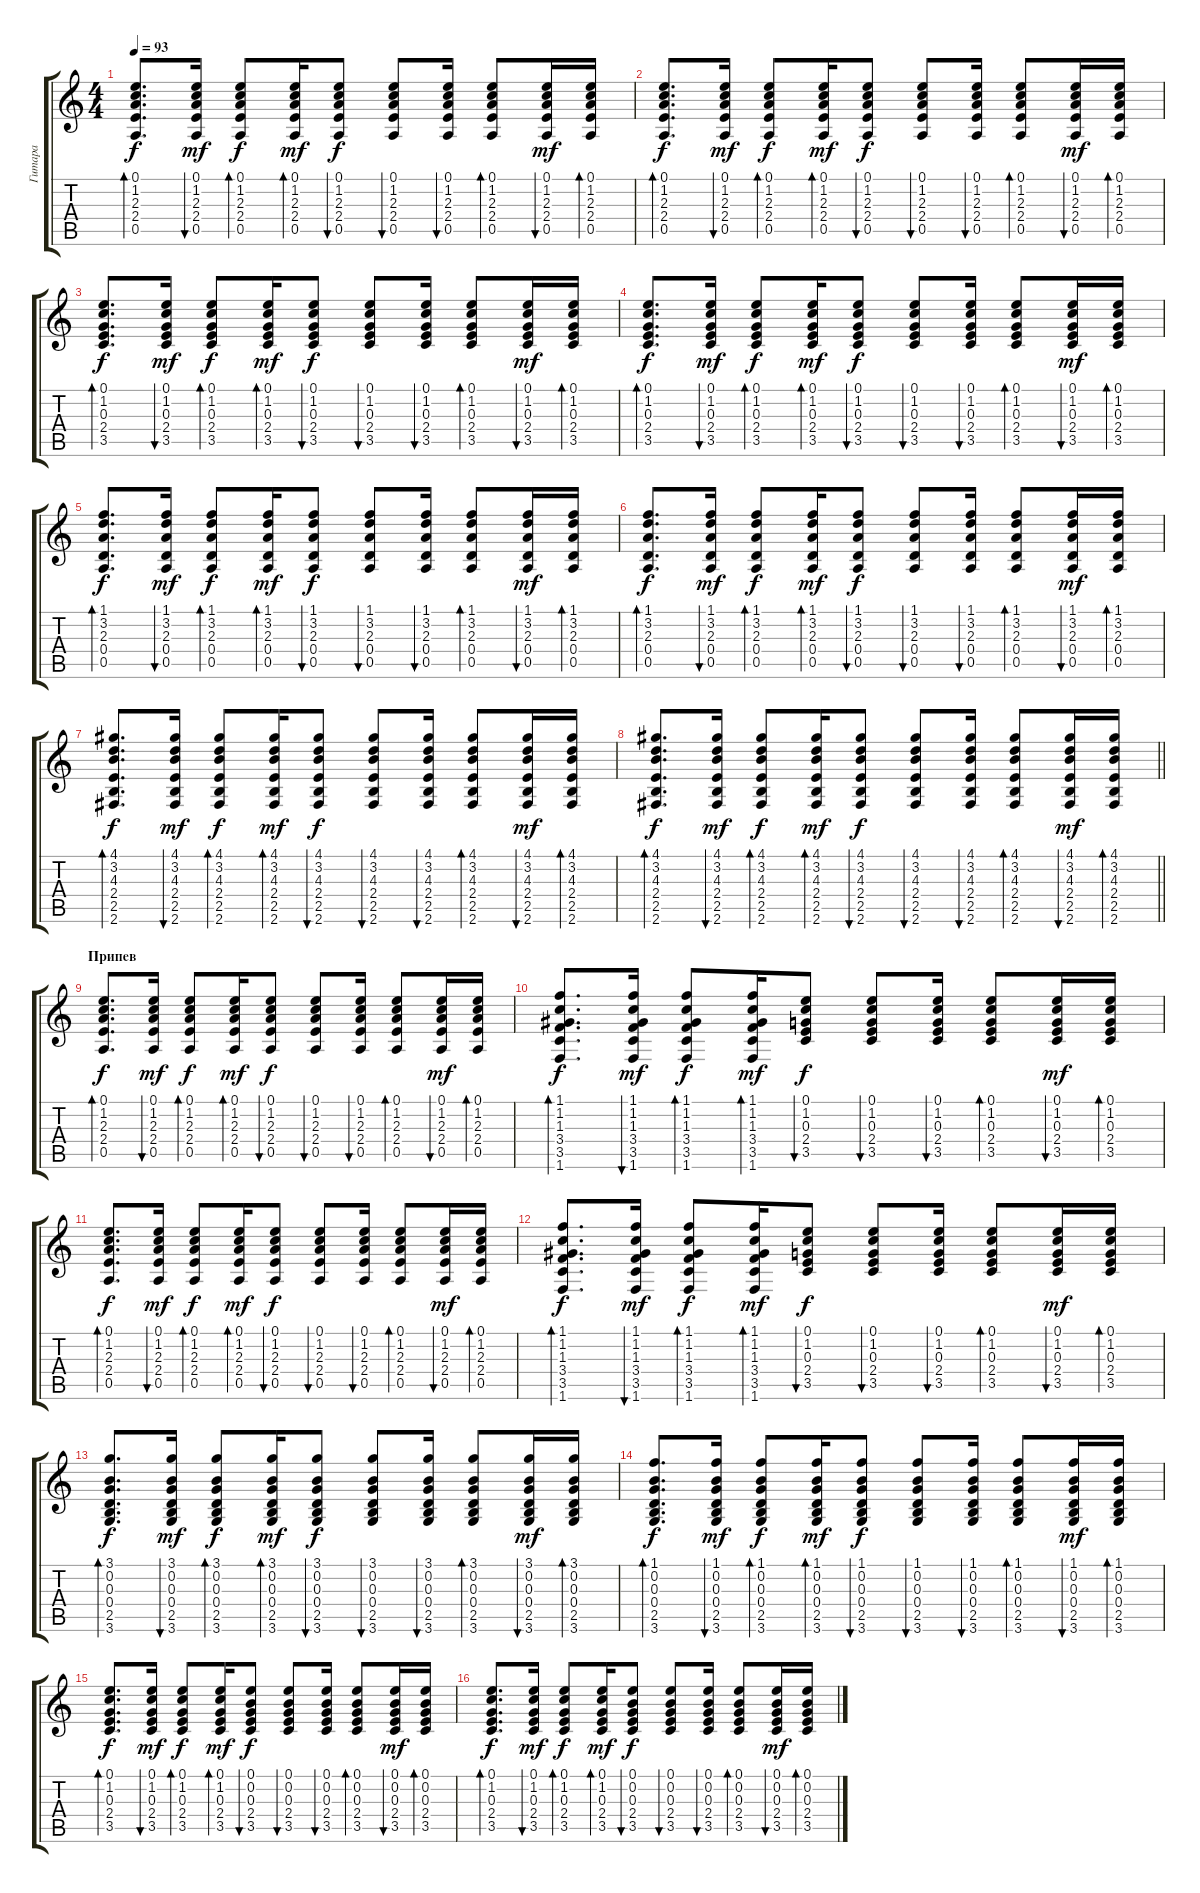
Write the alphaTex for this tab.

\track ("Гитара" "Гитара") {instrument acousticguitarsteel}
\staff {score tabs}
\tuning (E4 B3 G3 D3 A2 E2) {hide}
\ts (4 4)
\tempo 93
\clef g2
\ks c
(0.1 1.2 2.3 2.4 0.5).8{d bd 60 dy f} (0.1 1.2 2.3 2.4 0.5).16{bu 60 dy mf} (0.1 1.2 2.3 2.4 0.5).8{bd 60 dy f} (0.1 1.2 2.3 2.4 0.5).16{bd 60 dy mf} (0.1 1.2 2.3 2.4 0.5).8{bu 60 dy f} (0.1 1.2 2.3 2.4 0.5).8{bu 60} (0.1 1.2 2.3 2.4 0.5).16{bu 60} (0.1 1.2 2.3 2.4 0.5).8{bd 60} (0.1 1.2 2.3 2.4 0.5).16{bu 60 dy mf} (0.1 1.2 2.3 2.4 0.5).16{bd 60} |
(0.1 1.2 2.3 2.4 0.5).8{d bd 60 dy f} (0.1 1.2 2.3 2.4 0.5).16{bu 60 dy mf} (0.1 1.2 2.3 2.4 0.5).8{bd 60 dy f} (0.1 1.2 2.3 2.4 0.5).16{bd 60 dy mf} (0.1 1.2 2.3 2.4 0.5).8{bu 60 dy f} (0.1 1.2 2.3 2.4 0.5).8{bu 60} (0.1 1.2 2.3 2.4 0.5).16{bu 60} (0.1 1.2 2.3 2.4 0.5).8{bd 60} (0.1 1.2 2.3 2.4 0.5).16{bu 60 dy mf} (0.1 1.2 2.3 2.4 0.5).16{bd 60} |
(0.1 1.2 0.3 2.4 3.5).8{d bd 60 dy f} (0.1 1.2 0.3 2.4 3.5).16{bu 60 dy mf} (0.1 1.2 0.3 2.4 3.5).8{bd 60 dy f} (0.1 1.2 0.3 2.4 3.5).16{bd 60 dy mf} (0.1 1.2 0.3 2.4 3.5).8{bu 60 dy f} (0.1 1.2 0.3 2.4 3.5).8{bu 60} (0.1 1.2 0.3 2.4 3.5).16{bu 60} (0.1 1.2 0.3 2.4 3.5).8{bd 60} (0.1 1.2 0.3 2.4 3.5).16{bu 60 dy mf} (0.1 1.2 0.3 2.4 3.5).16{bd 60} |
(0.1 1.2 0.3 2.4 3.5).8{d bd 60 dy f} (0.1 1.2 0.3 2.4 3.5).16{bu 60 dy mf} (0.1 1.2 0.3 2.4 3.5).8{bd 60 dy f} (0.1 1.2 0.3 2.4 3.5).16{bd 60 dy mf} (0.1 1.2 0.3 2.4 3.5).8{bu 60 dy f} (0.1 1.2 0.3 2.4 3.5).8{bu 60} (0.1 1.2 0.3 2.4 3.5).16{bu 60} (0.1 1.2 0.3 2.4 3.5).8{bd 60} (0.1 1.2 0.3 2.4 3.5).16{bu 60 dy mf} (0.1 1.2 0.3 2.4 3.5).16{bd 60} |
(1.1 3.2 2.3 0.4 0.5).8{d bd 60 dy f} (1.1 3.2 2.3 0.4 0.5).16{bu 60 dy mf} (1.1 3.2 2.3 0.4 0.5).8{bd 60 dy f} (1.1 3.2 2.3 0.4 0.5).16{bd 60 dy mf} (1.1 3.2 2.3 0.4 0.5).8{bu 60 dy f} (1.1 3.2 2.3 0.4 0.5).8{bu 60} (1.1 3.2 2.3 0.4 0.5).16{bu 60} (1.1 3.2 2.3 0.4 0.5).8{bd 60} (1.1 3.2 2.3 0.4 0.5).16{bu 60 dy mf} (1.1 3.2 2.3 0.4 0.5).16{bd 60} |
(1.1 3.2 2.3 0.4 0.5).8{d bd 60 dy f} (1.1 3.2 2.3 0.4 0.5).16{bu 60 dy mf} (1.1 3.2 2.3 0.4 0.5).8{bd 60 dy f} (1.1 3.2 2.3 0.4 0.5).16{bd 60 dy mf} (1.1 3.2 2.3 0.4 0.5).8{bu 60 dy f} (1.1 3.2 2.3 0.4 0.5).8{bu 60} (1.1 3.2 2.3 0.4 0.5).16{bu 60} (1.1 3.2 2.3 0.4 0.5).8{bd 60} (1.1 3.2 2.3 0.4 0.5).16{bu 60 dy mf} (1.1 3.2 2.3 0.4 0.5).16{bd 60} |
(4.1 3.2 4.3 2.4 2.5 2.6).8{d bd 60 dy f} (4.1 3.2 4.3 2.4 2.5 2.6).16{bu 60 dy mf} (4.1 3.2 4.3 2.4 2.5 2.6).8{bd 60 dy f} (4.1 3.2 4.3 2.4 2.5 2.6).16{bd 60 dy mf} (4.1 3.2 4.3 2.4 2.5 2.6).8{bu 60 dy f} (4.1 3.2 4.3 2.4 2.5 2.6).8{bu 60} (4.1 3.2 4.3 2.4 2.5 2.6).16{bu 60} (4.1 3.2 4.3 2.4 2.5 2.6).8{bd 60} (4.1 3.2 4.3 2.4 2.5 2.6).16{bu 60 dy mf} (4.1 3.2 4.3 2.4 2.5 2.6).16{bd 60} |
\barLineRight lightlight
(4.1 3.2 4.3 2.4 2.5 2.6).8{d bd 60 dy f} (4.1 3.2 4.3 2.4 2.5 2.6).16{bu 60 dy mf} (4.1 3.2 4.3 2.4 2.5 2.6).8{bd 60 dy f} (4.1 3.2 4.3 2.4 2.5 2.6).16{bd 60 dy mf} (4.1 3.2 4.3 2.4 2.5 2.6).8{bu 60 dy f} (4.1 3.2 4.3 2.4 2.5 2.6).8{bu 60} (4.1 3.2 4.3 2.4 2.5 2.6).16{bu 60} (4.1 3.2 4.3 2.4 2.5 2.6).8{bd 60} (4.1 3.2 4.3 2.4 2.5 2.6).16{bu 60 dy mf} (4.1 3.2 4.3 2.4 2.5 2.6).16{bd 60} |
\section ("" "Припев")
(0.1 1.2 2.3 2.4 0.5).8{d bd 60 dy f} (0.1 1.2 2.3 2.4 0.5).16{bu 60 dy mf} (0.1 1.2 2.3 2.4 0.5).8{bd 60 dy f} (0.1 1.2 2.3 2.4 0.5).16{bd 60 dy mf} (0.1 1.2 2.3 2.4 0.5).8{bu 60 dy f} (0.1 1.2 2.3 2.4 0.5).8{bu 60} (0.1 1.2 2.3 2.4 0.5).16{bu 60} (0.1 1.2 2.3 2.4 0.5).8{bd 60} (0.1 1.2 2.3 2.4 0.5).16{bu 60 dy mf} (0.1 1.2 2.3 2.4 0.5).16{bd 60} |
(1.1 1.2 1.3 3.4 3.5 1.6).8{d bd 60 dy f} (1.1 1.2 1.3 3.4 3.5 1.6).16{bu 60 dy mf} (1.1 1.2 1.3 3.4 3.5 1.6).8{bd 60 dy f} (1.1 1.2 1.3 3.4 3.5 1.6).16{bd 60 dy mf} (0.1 1.2 0.3 2.4 3.5).8{bu 60 dy f} (0.1 1.2 0.3 2.4 3.5).8{bu 60} (0.1 1.2 0.3 2.4 3.5).16{bu 60} (0.1 1.2 0.3 2.4 3.5).8{bd 60} (0.1 1.2 0.3 2.4 3.5).16{bu 60 dy mf} (0.1 1.2 0.3 2.4 3.5).16{bd 60} |
(0.1 1.2 2.3 2.4 0.5).8{d bd 60 dy f} (0.1 1.2 2.3 2.4 0.5).16{bu 60 dy mf} (0.1 1.2 2.3 2.4 0.5).8{bd 60 dy f} (0.1 1.2 2.3 2.4 0.5).16{bd 60 dy mf} (0.1 1.2 2.3 2.4 0.5).8{bu 60 dy f} (0.1 1.2 2.3 2.4 0.5).8{bu 60} (0.1 1.2 2.3 2.4 0.5).16{bu 60} (0.1 1.2 2.3 2.4 0.5).8{bd 60} (0.1 1.2 2.3 2.4 0.5).16{bu 60 dy mf} (0.1 1.2 2.3 2.4 0.5).16{bd 60} |
(1.1 1.2 1.3 3.4 3.5 1.6).8{d bd 60 dy f} (1.1 1.2 1.3 3.4 3.5 1.6).16{bu 60 dy mf} (1.1 1.2 1.3 3.4 3.5 1.6).8{bd 60 dy f} (1.1 1.2 1.3 3.4 3.5 1.6).16{bd 60 dy mf} (0.1 1.2 0.3 2.4 3.5).8{bu 60 dy f} (0.1 1.2 0.3 2.4 3.5).8{bu 60} (0.1 1.2 0.3 2.4 3.5).16{bu 60} (0.1 1.2 0.3 2.4 3.5).8{bd 60} (0.1 1.2 0.3 2.4 3.5).16{bu 60 dy mf} (0.1 1.2 0.3 2.4 3.5).16{bd 60} |
(3.1 0.2 0.3 0.4 2.5 3.6).8{d bd 60 dy f} (3.1 0.2 0.3 0.4 2.5 3.6).16{bu 60 dy mf} (3.1 0.2 0.3 0.4 2.5 3.6).8{bd 60 dy f} (3.1 0.2 0.3 0.4 2.5 3.6).16{bd 60 dy mf} (3.1 0.2 0.3 0.4 2.5 3.6).8{bu 60 dy f} (3.1 0.2 0.3 0.4 2.5 3.6).8{bu 60} (3.1 0.2 0.3 0.4 2.5 3.6).16{bu 60} (3.1 0.2 0.3 0.4 2.5 3.6).8{bd 60} (3.1 0.2 0.3 0.4 2.5 3.6).16{bu 60 dy mf} (3.1 0.2 0.3 0.4 2.5 3.6).16{bd 60} |
(1.1 0.2 0.3 0.4 2.5 3.6).8{d bd 60 dy f} (1.1 0.2 0.3 0.4 2.5 3.6).16{bu 60 dy mf} (1.1 0.2 0.3 0.4 2.5 3.6).8{bd 60 dy f} (1.1 0.2 0.3 0.4 2.5 3.6).16{bd 60 dy mf} (1.1 0.2 0.3 0.4 2.5 3.6).8{bu 60 dy f} (1.1 0.2 0.3 0.4 2.5 3.6).8{bu 60} (1.1 0.2 0.3 0.4 2.5 3.6).16{bu 60} (1.1 0.2 0.3 0.4 2.5 3.6).8{bd 60} (1.1 0.2 0.3 0.4 2.5 3.6).16{bu 60 dy mf} (1.1 0.2 0.3 0.4 2.5 3.6).16{bd 60} |
(0.1 1.2 0.3 2.4 3.5).8{d bd 60 dy f} (0.1 1.2 0.3 2.4 3.5).16{bu 60 dy mf} (0.1 1.2 0.3 2.4 3.5).8{bd 60 dy f} (0.1 1.2 0.3 2.4 3.5).16{bd 60 dy mf} (0.1 0.2 0.3 2.4 3.5).8{bu 480 dy f} (0.1 0.2 0.3 2.4 3.5).8{bu 60} (0.1 0.2 0.3 2.4 3.5).16{bu 60} (0.1 0.2 0.3 2.4 3.5).8{bd 60} (0.1 0.2 0.3 2.4 3.5).16{bu 60 dy mf} (0.1 0.2 0.3 2.4 3.5).16{bd 60} |
(0.1 1.2 0.3 2.4 3.5).8{d bd 60 dy f} (0.1 1.2 0.3 2.4 3.5).16{bu 60 dy mf} (0.1 1.2 0.3 2.4 3.5).8{bd 60 dy f} (0.1 1.2 0.3 2.4 3.5).16{bd 60 dy mf} (0.1 0.2 0.3 2.4 3.5).8{bu 480 dy f} (0.1 0.2 0.3 2.4 3.5).8{bu 60} (0.1 0.2 0.3 2.4 3.5).16{bu 60} (0.1 0.2 0.3 2.4 3.5).8{bd 60} (0.1 0.2 0.3 2.4 3.5).16{bu 60 dy mf} (0.1 0.2 0.3 2.4 3.5).16{bd 60}
